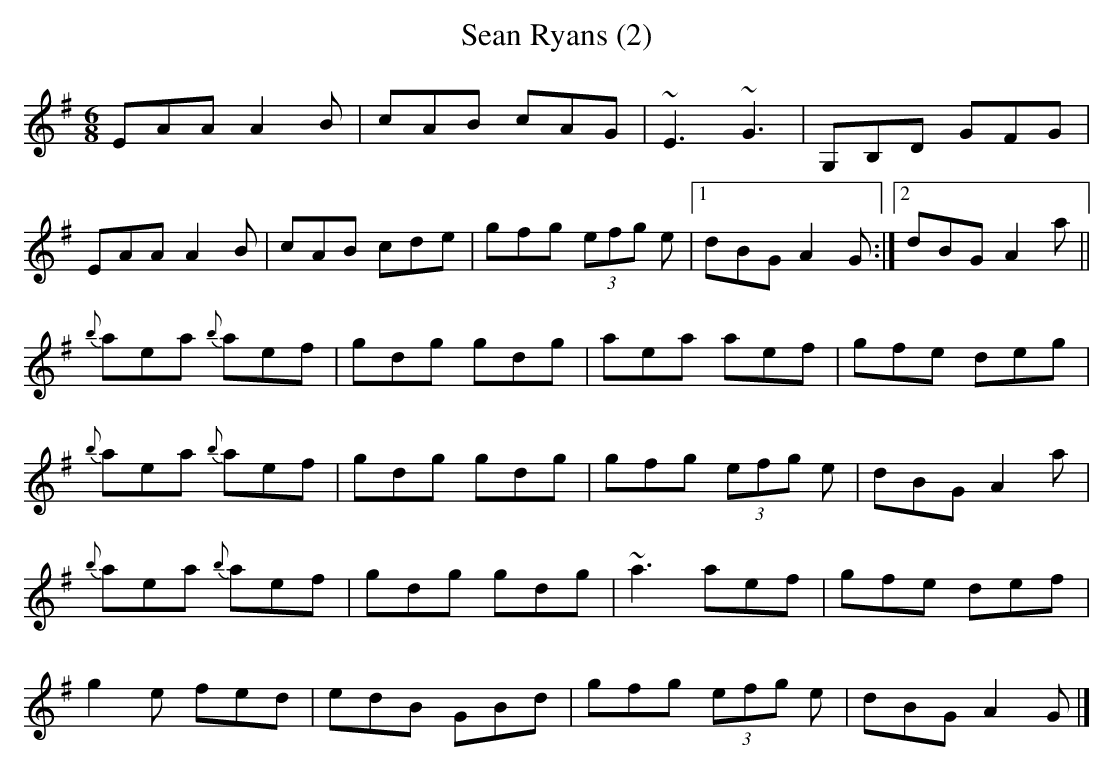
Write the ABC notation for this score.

X:1
T:Sean Ryans (2)
M:6/8
L:1/8
K:G
EAA A2B|cAB cAG|~E3 ~G3|G,B,D GFG|
EAA A2B|cAB cde|gfg  (3efg e|1 dBG A2G:|2 dBG A2a||
{b}aea {b}aef|gdg gdg|aea aef|gfe deg|
{b}aea {b}aef|gdg gdg|gfg  (3efg e|dBG A2a|
{b}aea {b}aef|gdg gdg|~a3 aef|gfe def|
g2e fed|edB GBd|gfg  (3efg e|dBG A2G|]
